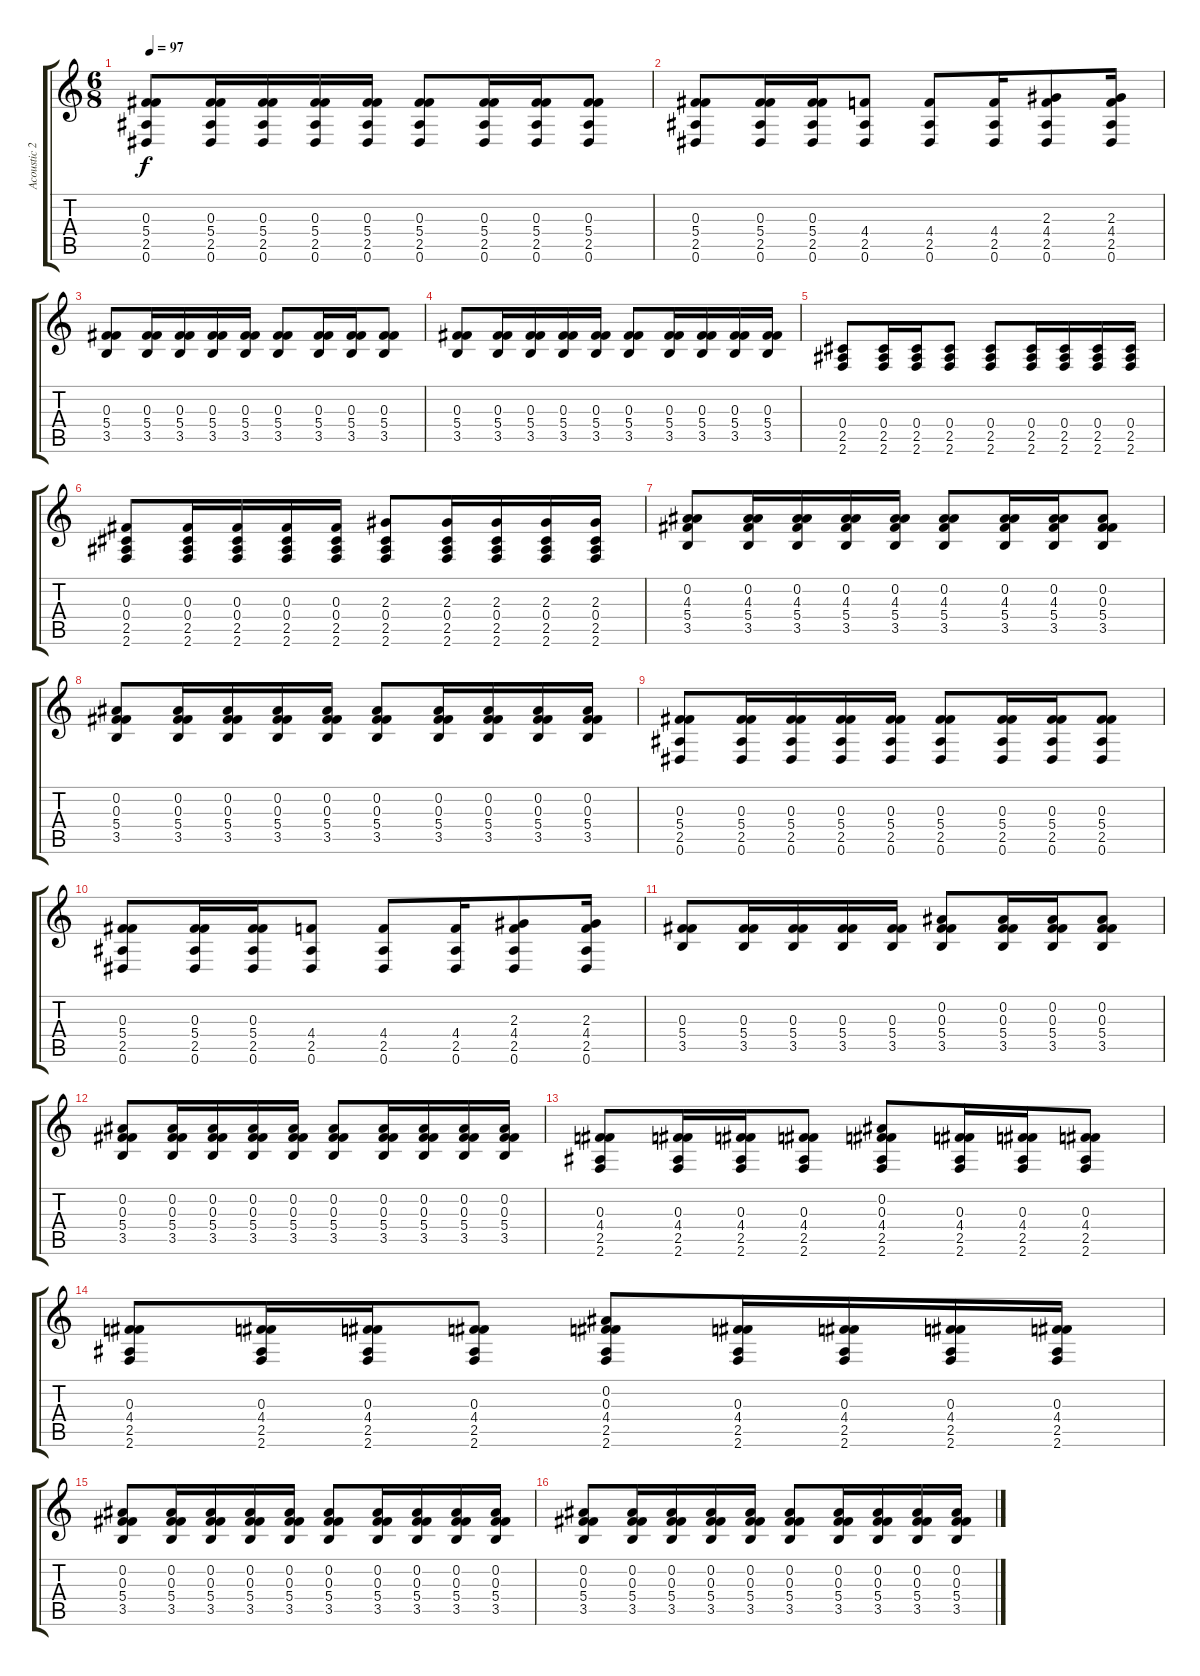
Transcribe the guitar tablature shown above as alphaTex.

\track ("Acoustic 2" "Acoustic 2") {instrument acousticguitarnylon}
\staff {score tabs}
\tuning (Eb4 Bb3 Gb3 Db3 Ab2 Eb2) {hide}
\ts (6 8)
\tempo 97
\clef g2
\ks c
(0.3 5.4 2.5 0.6).8{dy f} (0.3 5.4 2.5 0.6).16 (0.3 5.4 2.5 0.6).16 (0.3 5.4 2.5 0.6).16 (0.3 5.4 2.5 0.6).16 (0.3 5.4 2.5 0.6).8 (0.3 5.4 2.5 0.6).16 (0.3 5.4 2.5 0.6).16 (0.3 5.4 2.5 0.6).8 |
(0.3 5.4 2.5 0.6).8 (0.3 5.4 2.5 0.6).16 (0.3 5.4 2.5 0.6).16 (4.4 2.5 0.6).8 (4.4 2.5 0.6).8 (4.4 2.5 0.6).16 (2.3 4.4 2.5 0.6).8 (2.3 4.4 2.5 0.6).16 |
(0.3 5.4 3.5).8 (0.3 5.4 3.5).16 (0.3 5.4 3.5).16 (0.3 5.4 3.5).16 (0.3 5.4 3.5).16 (0.3 5.4 3.5).8 (0.3 5.4 3.5).16 (0.3 5.4 3.5).16 (0.3 5.4 3.5).8 |
(0.3 5.4 3.5).8 (0.3 5.4 3.5).16 (0.3 5.4 3.5).16 (0.3 5.4 3.5).16 (0.3 5.4 3.5).16 (0.3 5.4 3.5).8 (0.3 5.4 3.5).16 (0.3 5.4 3.5).16 (0.3 5.4 3.5).16 (0.3 5.4 3.5).16 |
(0.4 2.5 2.6).8 (0.4 2.5 2.6).16 (0.4 2.5 2.6).16 (0.4 2.5 2.6).8 (0.4 2.5 2.6).8 (0.4 2.5 2.6).16 (0.4 2.5 2.6).16 (0.4 2.5 2.6).16 (0.4 2.5 2.6).16 |
(0.3 0.4 2.5 2.6).8 (0.3 0.4 2.5 2.6).16 (0.3 0.4 2.5 2.6).16 (0.3 0.4 2.5 2.6).16 (0.3 0.4 2.5 2.6).16 (2.3 0.4 2.5 2.6).8 (2.3 0.4 2.5 2.6).16 (2.3 0.4 2.5 2.6).16 (2.3 0.4 2.5 2.6).16 (2.3 0.4 2.5 2.6).16 |
(0.2 4.3 5.4 3.5).8 (0.2 4.3 5.4 3.5).16 (0.2 4.3 5.4 3.5).16 (0.2 4.3 5.4 3.5).16 (0.2 4.3 5.4 3.5).16 (0.2 4.3 5.4 3.5).8 (0.2 4.3 5.4 3.5).16 (0.2 4.3 5.4 3.5).16 (0.2 0.3 5.4 3.5).8 |
(0.2 0.3 5.4 3.5).8 (0.2 0.3 5.4 3.5).16 (0.2 0.3 5.4 3.5).16 (0.2 0.3 5.4 3.5).16 (0.2 0.3 5.4 3.5).16 (0.2 0.3 5.4 3.5).8 (0.2 0.3 5.4 3.5).16 (0.2 0.3 5.4 3.5).16 (0.2 0.3 5.4 3.5).16 (0.2 0.3 5.4 3.5).16 |
(0.3 5.4 2.5 0.6).8 (0.3 5.4 2.5 0.6).16 (0.3 5.4 2.5 0.6).16 (0.3 5.4 2.5 0.6).16 (0.3 5.4 2.5 0.6).16 (0.3 5.4 2.5 0.6).8 (0.3 5.4 2.5 0.6).16 (0.3 5.4 2.5 0.6).16 (0.3 5.4 2.5 0.6).8 |
(0.3 5.4 2.5 0.6).8 (0.3 5.4 2.5 0.6).16 (0.3 5.4 2.5 0.6).16 (4.4 2.5 0.6).8 (4.4 2.5 0.6).8 (4.4 2.5 0.6).16 (2.3 4.4 2.5 0.6).8 (2.3 4.4 2.5 0.6).16 |
(0.3 5.4 3.5).8 (0.3 5.4 3.5).16 (0.3 5.4 3.5).16 (0.3 5.4 3.5).16 (0.3 5.4 3.5).16 (0.2 0.3 5.4 3.5).8 (0.2 0.3 5.4 3.5).16 (0.2 0.3 5.4 3.5).16 (0.2 0.3 5.4 3.5).8 |
(0.2 0.3 5.4 3.5).8 (0.2 0.3 5.4 3.5).16 (0.2 0.3 5.4 3.5).16 (0.2 0.3 5.4 3.5).16 (0.2 0.3 5.4 3.5).16 (0.2 0.3 5.4 3.5).8 (0.2 0.3 5.4 3.5).16 (0.2 0.3 5.4 3.5).16 (0.2 0.3 5.4 3.5).16 (0.2 0.3 5.4 3.5).16 |
(0.3 4.4 2.5 2.6).8 (0.3 4.4 2.5 2.6).16 (0.3 4.4 2.5 2.6).16 (0.3 4.4 2.5 2.6).8 (0.2 0.3 4.4 2.5 2.6).8 (0.3 4.4 2.5 2.6).16 (0.3 4.4 2.5 2.6).16 (0.3 4.4 2.5 2.6).8 |
(0.3 4.4 2.5 2.6).8 (0.3 4.4 2.5 2.6).16 (0.3 4.4 2.5 2.6).16 (0.3 4.4 2.5 2.6).8 (0.2 0.3 4.4 2.5 2.6).8 (0.3 4.4 2.5 2.6).16 (0.3 4.4 2.5 2.6).16 (0.3 4.4 2.5 2.6).16 (0.3 4.4 2.5 2.6).16 |
(0.2 0.3 5.4 3.5).8 (0.2 0.3 5.4 3.5).16 (0.2 0.3 5.4 3.5).16 (0.2 0.3 5.4 3.5).16 (0.2 0.3 5.4 3.5).16 (0.2 0.3 5.4 3.5).8 (0.2 0.3 5.4 3.5).16 (0.2 0.3 5.4 3.5).16 (0.2 0.3 5.4 3.5).16 (0.2 0.3 5.4 3.5).16 |
(0.2 0.3 5.4 3.5).8 (0.2 0.3 5.4 3.5).16 (0.2 0.3 5.4 3.5).16 (0.2 0.3 5.4 3.5).16 (0.2 0.3 5.4 3.5).16 (0.2 0.3 5.4 3.5).8 (0.2 0.3 5.4 3.5).16 (0.2 0.3 5.4 3.5).16 (0.2 0.3 5.4 3.5).16 (0.2 0.3 5.4 3.5).16
